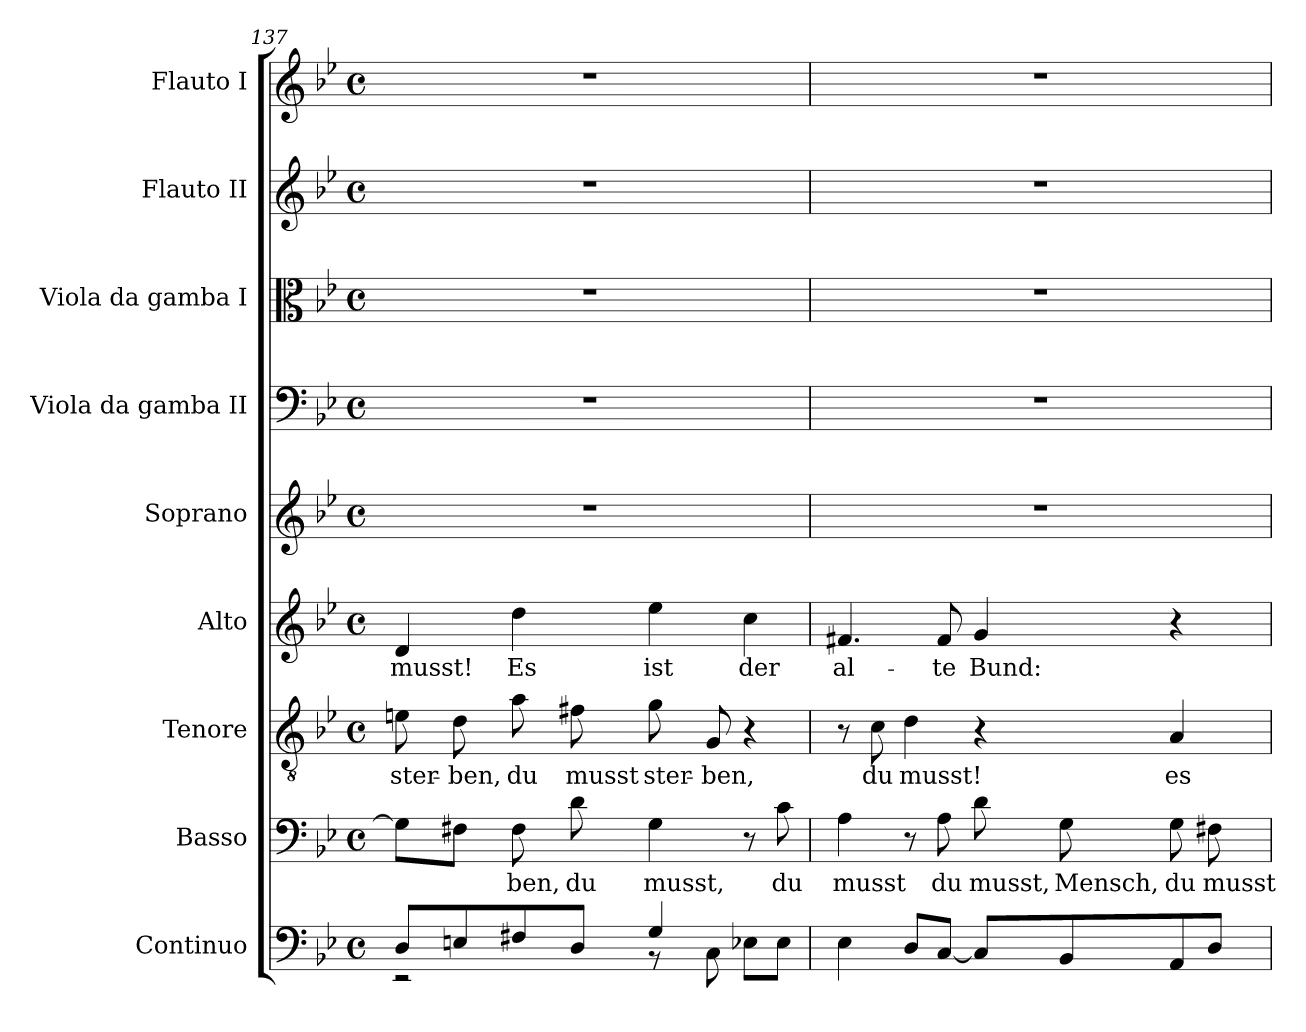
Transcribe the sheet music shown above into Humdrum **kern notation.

**kern	**kern	**text	**kern	**text	**kern	**text	**kern	**kern	**kern	**kern	**kern
*part9	*part8	*part8	*part7	*part7	*part6	*part6	*part5	*part4	*part3	*part2	*part1
*staff9	*staff8	*staff8	*staff7	*staff7	*staff6	*staff6	*staff5	*staff4	*staff3	*staff2	*staff1
*I"Continuo	*I"Basso	*	*I"Tenore	*	*I"Alto	*	*I"Soprano	*I"Viola da gamba II	*I"Viola da gamba I	*I"Flauto II	*I"Flauto I
*clefF4	*clefF4	*	*clefGv2	*	*clefG2	*	*clefG2	*clefF4	*clefC3	*clefG2	*clefG2
*	*	*	*ITrd7c12	*	*	*	*	*	*	*	*
*k[b-e-]	*k[b-e-]	*	*k[b-e-]	*	*k[b-e-]	*	*k[b-e-]	*k[b-e-]	*k[b-e-]	*k[b-e-]	*k[b-e-]
*B-:	*B-:	*	*B-:	*	*B-:	*	*B-:	*B-:	*B-:	*B-:	*B-:
*M4/4	*M4/4	*	*M4/4	*	*M4/4	*	*M4/4	*M4/4	*M4/4	*M4/4	*M4/4
*met(c)	*met(c)	*	*met(c)	*	*met(c)	*	*met(c)	*met(c)	*met(c)	*met(c)	*met(c)
=137	=137	=137	=137	=137	=137	=137	=137	=137	=137	=137	=137
*^	*	*	*	*	*	*	*	*	*	*	*
!	!	!	!	!	!LO:LY:b:color=#000000	!	!	!	!	!	!	!
!	!	!	!	!	!	!	!LO:LY:b:color=#000000	!	!	!	!	!
8Di/L	2r	8Gi\L]	.	8Eni\	ster-	4di/	musst!	1r	1r	1r	1r	1r
!	!	!	!	!	!LO:LY:b:color=#000000	!	!	!	!	!	!	!
8Eni/	.	8F#Xi\J	.	8Di\	-ben,	.	.	.	.	.	.	.
!	!	!	!LO:LY:b:color=#000000	!	!	!	!	!	!	!	!	!
!	!	!	!	!	!LO:LY:b:color=#000000	!	!	!	!	!	!	!
!	!	!	!	!	!	!	!LO:LY:b:color=#000000	!	!	!	!	!
8F#Xi/	.	8F#i\	-ben,	8Ai\	du	4ddi\	Es	.	.	.	.	.
!	!	!	!LO:LY:b:color=#000000	!	!	!	!	!	!	!	!	!
!	!	!	!	!	!LO:LY:b:color=#000000	!	!	!	!	!	!	!
8Di/J	.	8di\	du	8F#Xi\	musst	.	.	.	.	.	.	.
!	!	!	!LO:LY:b:color=#000000	!	!	!	!	!	!	!	!	!
!	!	!	!	!	!LO:LY:b:color=#000000	!	!	!	!	!	!	!
!	!	!	!	!	!	!	!LO:LY:b:color=#000000	!	!	!	!	!
4Gi/	8r	4Gi\	musst,	8Gi\	ster-	4ee-i\	ist	.	.	.	.	.
!	!	!	!	!	!LO:LY:b:color=#000000	!	!	!	!	!	!	!
.	8Ci\	.	.	8GGi/	-ben,	.	.	.	.	.	.	.
!	!	!	!	!	!	!	!LO:LY:b:color=#000000	!	!	!	!	!
4ryy	8E-Xi\L	8r	.	4r	.	4cci\	der	.	.	.	.	.
!	!	!	!LO:LY:b:color=#000000	!	!	!	!	!	!	!	!	!
.	8E-i\J	8ci\	du	.	.	.	.	.	.	.	.	.
*v	*v	*	*	*	*	*	*	*	*	*	*	*
=138	=138	=138	=138	=138	=138	=138	=138	=138	=138	=138	=138
*^	*	*	*	*	*	*	*	*	*	*	*
!	!	!	!LO:LY:b:color=#000000	!	!	!	!	!	!	!	!	!
*v	*v	*	*	*	*	*	*	*	*	*	*	*
*^	*	*	*	*	*	*	*	*	*	*	*
!	!	!	!	!	!	!	!LO:LY:b:color=#000000	!	!	!	!	!
*v	*v	*	*	*	*	*	*	*	*	*	*	*
4E-i\	4Ai\	musst	8r	.	4.f#Xi/	al-	1r	1r	1r	1r	1r
!	!	!	!	!LO:LY:b:color=#000000	!	!	!	!	!	!	!
.	.	.	8Ci\	du	.	.	.	.	.	.	.
!	!	!	!	!LO:LY:b:color=#000000	!	!	!	!	!	!	!
8Di/L	8r	.	4Di\	musst!	.	.	.	.	.	.	.
!	!	!LO:LY:b:color=#000000	!	!	!	!	!	!	!	!	!
!	!	!	!	!	!	!LO:LY:b:color=#000000	!	!	!	!	!
[8Ci/J	8Ai\	du	.	.	8f#i/	-te	.	.	.	.	.
!	!	!LO:LY:b:color=#000000	!	!	!	!	!	!	!	!	!
!	!	!	!	!	!	!LO:LY:b:color=#000000	!	!	!	!	!
8Ci/L]	8di\	musst,	4r	.	4gi/	Bund:	.	.	.	.	.
!	!	!LO:LY:b:color=#000000	!	!	!	!	!	!	!	!	!
8BB-i/	8Gi\	Mensch,	.	.	.	.	.	.	.	.	.
!	!	!LO:LY:b:color=#000000	!	!	!	!	!	!	!	!	!
!	!	!	!	!LO:LY:b:color=#000000	!	!	!	!	!	!	!
8AAi/	8Gi\	du	4AAi/	es	4r	.	.	.	.	.	.
!	!	!LO:LY:b:color=#000000	!	!	!	!	!	!	!	!	!
8Di/J	8F#Xi\	musst	.	.	.	.	.	.	.	.	.
=	=	=	=	=	=	=	=	=	=	=	=
*-	*-	*-	*-	*-	*-	*-	*-	*-	*-	*-	*-
